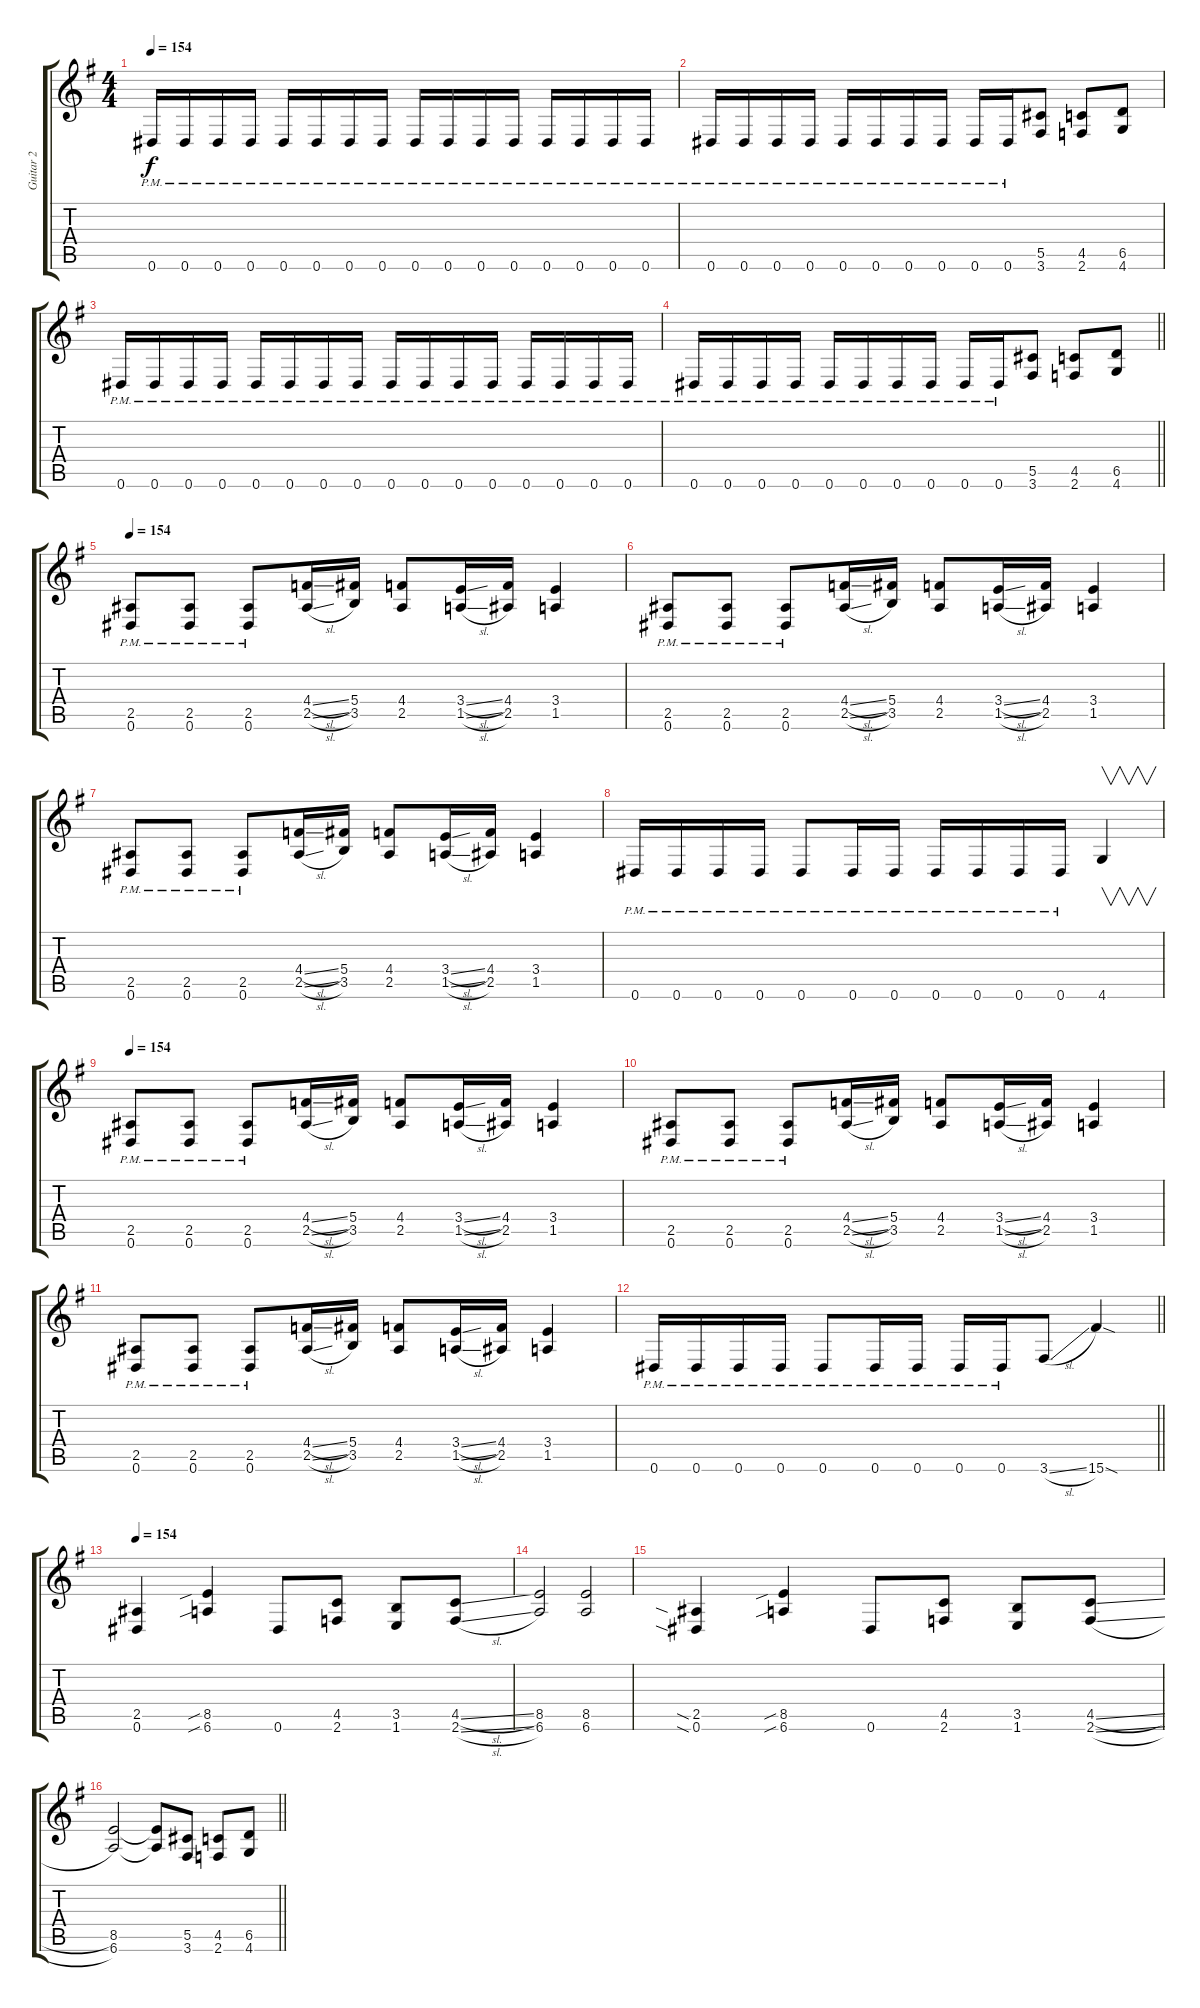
\track ("Guitar 2" "Guitar 2") {instrument overdrivenguitar}
\staff {score tabs}
\tuning (Eb4 Bb3 Gb3 Db3 Ab2 Eb2) {hide}
\ts (4 4)
\tempo 154
\clef g2
\ks eminor
0.6{pm}.16{dy f} 0.6{pm}.16 0.6{pm}.16 0.6{pm}.16 0.6{pm}.16 0.6{pm}.16 0.6{pm}.16 0.6{pm}.16 0.6{pm}.16 0.6{pm}.16 0.6{pm}.16 0.6{pm}.16 0.6{pm}.16 0.6{pm}.16 0.6{pm}.16 0.6{pm}.16 |
0.6{pm}.16 0.6{pm}.16 0.6{pm}.16 0.6{pm}.16 0.6{pm}.16 0.6{pm}.16 0.6{pm}.16 0.6{pm}.16 0.6{pm}.16 0.6{pm}.16 (5.5 3.6).8 (4.5 2.6).8 (6.5 4.6).8 |
0.6{pm}.16 0.6{pm}.16 0.6{pm}.16 0.6{pm}.16 0.6{pm}.16 0.6{pm}.16 0.6{pm}.16 0.6{pm}.16 0.6{pm}.16 0.6{pm}.16 0.6{pm}.16 0.6{pm}.16 0.6{pm}.16 0.6{pm}.16 0.6{pm}.16 0.6{pm}.16 |
\barLineRight lightlight
0.6{pm}.16 0.6{pm}.16 0.6{pm}.16 0.6{pm}.16 0.6{pm}.16 0.6{pm}.16 0.6{pm}.16 0.6{pm}.16 0.6{pm}.16 0.6{pm}.16 (5.5 3.6).8 (4.5 2.6).8 (6.5 4.6).8 |
\tempo 154
(2.5{pm} 0.6{pm}).8 (2.5{pm} 0.6{pm}).8 (2.5{pm} 0.6{pm}).8 (4.4{sl} 2.5{sl}).16 (5.4 3.5).16 (4.4 2.5).8 (3.4{sl} 1.5{sl}).16 (4.4 2.5).16 (3.4 1.5).4 |
(2.5{pm} 0.6{pm}).8 (2.5{pm} 0.6{pm}).8 (2.5{pm} 0.6{pm}).8 (4.4{sl} 2.5{sl}).16 (5.4 3.5).16 (4.4 2.5).8 (3.4{sl} 1.5{sl}).16 (4.4 2.5).16 (3.4 1.5).4 |
(2.5{pm} 0.6{pm}).8 (2.5{pm} 0.6{pm}).8 (2.5{pm} 0.6{pm}).8 (4.4{sl} 2.5{sl}).16 (5.4 3.5).16 (4.4 2.5).8 (3.4{sl} 1.5{sl}).16 (4.4 2.5).16 (3.4 1.5).4 |
0.6{pm}.16 0.6{pm}.16 0.6{pm}.16 0.6{pm}.16 0.6{pm}.8 0.6{pm}.16 0.6{pm}.16 0.6{pm}.16 0.6{pm}.16 0.6{pm}.16 0.6{pm}.16 4.6.4{v} |
\tempo 154
(2.5{pm} 0.6{pm}).8 (2.5{pm} 0.6{pm}).8 (2.5{pm} 0.6{pm}).8 (4.4{sl} 2.5{sl}).16 (5.4 3.5).16 (4.4 2.5).8 (3.4{sl} 1.5{sl}).16 (4.4 2.5).16 (3.4 1.5).4 |
(2.5{pm} 0.6{pm}).8 (2.5{pm} 0.6{pm}).8 (2.5{pm} 0.6{pm}).8 (4.4{sl} 2.5{sl}).16 (5.4 3.5).16 (4.4 2.5).8 (3.4{sl} 1.5{sl}).16 (4.4 2.5).16 (3.4 1.5).4 |
(2.5{pm} 0.6{pm}).8 (2.5{pm} 0.6{pm}).8 (2.5{pm} 0.6{pm}).8 (4.4{sl} 2.5{sl}).16 (5.4 3.5).16 (4.4 2.5).8 (3.4{sl} 1.5{sl}).16 (4.4 2.5).16 (3.4 1.5).4 |
\barLineRight lightlight
0.6{pm}.16 0.6{pm}.16 0.6{pm}.16 0.6{pm}.16 0.6{pm}.8 0.6{pm}.16 0.6{pm}.16 0.6{pm}.16 0.6{pm}.16 3.6{sl}.8 15.6{sod}.4 |
\tempo 154
(2.5 0.6).4 (8.5{sib} 6.6{sib}).4 0.6.8 (4.5 2.6).8 (3.5 1.6).8 (4.5{sl} 2.6{sl}).8 |
(8.5 6.6).2 (8.5 6.6).2 |
(2.5{sia} 0.6{sia}).4 (8.5{sib} 6.6{sib}).4 0.6.8 (4.5 2.6).8 (3.5 1.6).8 (4.5{sl} 2.6{sl}).8 |
\barLineRight lightlight
(8.5 6.6).2 (8.5{t} 6.6{t}).8 (5.5 3.6).8 (4.5 2.6).8 (6.5 4.6).8
